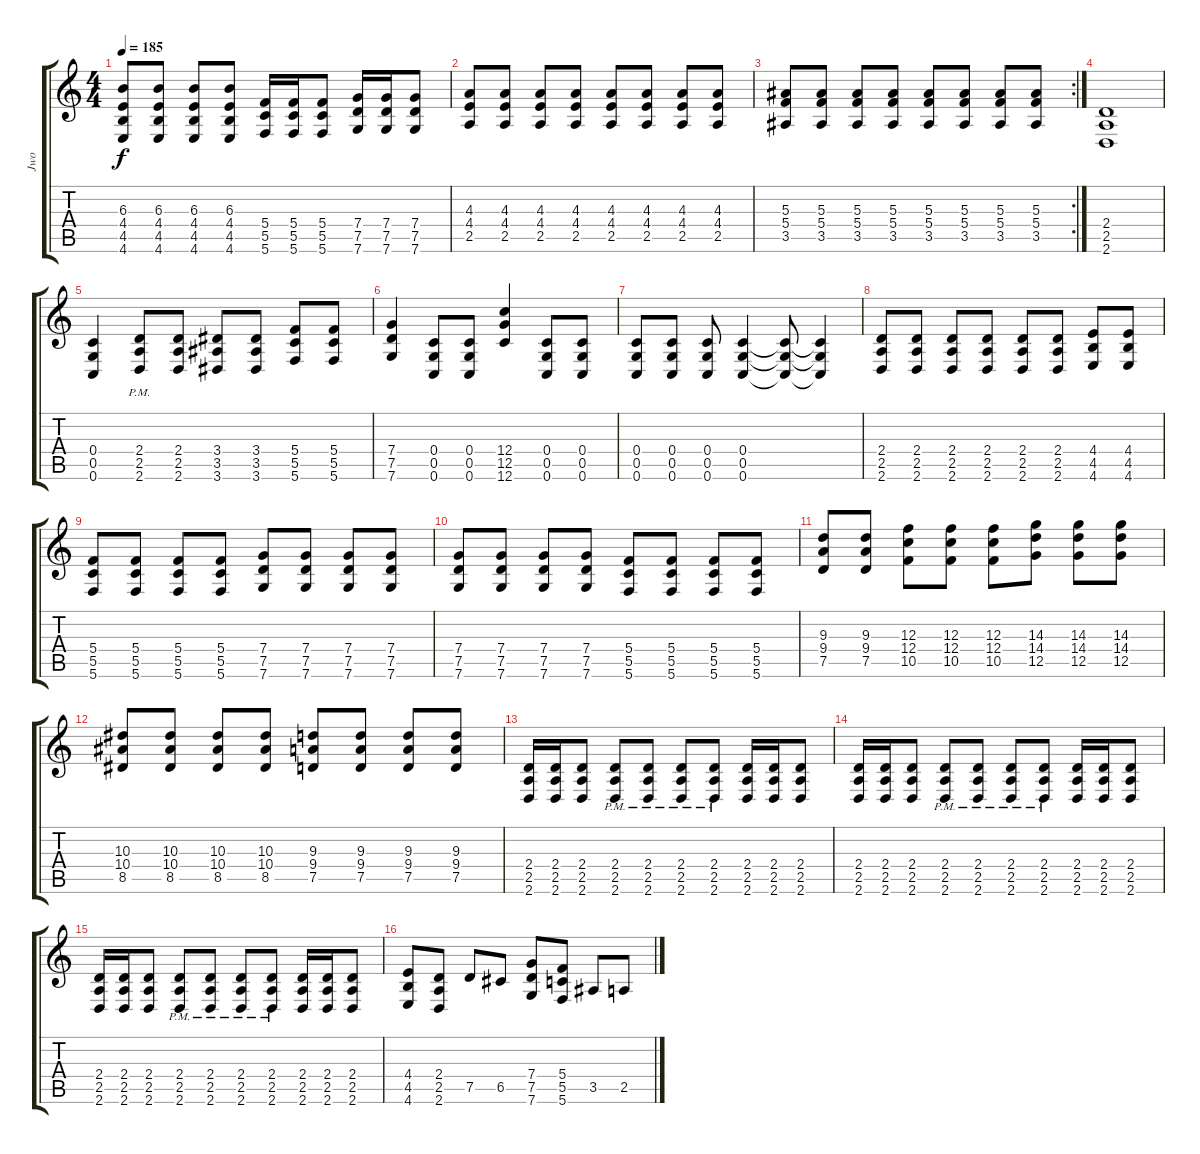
\track ("Jwo" "Jwo") {instrument distortionguitar}
\staff {score tabs}
\tuning (D4 A3 F3 C3 G2 C2) {hide}
\ts (4 4)
\tempo 185
\clef g2
\ks c
(6.3 4.4 4.5 4.6).8{dy f} (6.3 4.4 4.5 4.6).8 (6.3 4.4 4.5 4.6).8 (6.3 4.4 4.5 4.6).8 (5.4 5.5 5.6).16 (5.4 5.5 5.6).16 (5.4 5.5 5.6).8 (7.4 7.5 7.6).16 (7.4 7.5 7.6).16 (7.4 7.5 7.6).8 |
(4.3 4.4 2.5).8 (4.3 4.4 2.5).8 (4.3 4.4 2.5).8 (4.3 4.4 2.5).8 (4.3 4.4 2.5).8 (4.3 4.4 2.5).8 (4.3 4.4 2.5).8 (4.3 4.4 2.5).8 |
\rc 2
(5.3 5.4 3.5).8 (5.3 5.4 3.5).8 (5.3 5.4 3.5).8 (5.3 5.4 3.5).8 (5.3 5.4 3.5).8 (5.3 5.4 3.5).8 (5.3 5.4 3.5).8 (5.3 5.4 3.5).8 |
(2.4 2.5 2.6).1 |
(0.4 0.5 0.6).4 (2.4 2.5 2.6{pm}).8 (2.4 2.5 2.6).8 (3.4 3.5 3.6).8 (3.4 3.5 3.6).8 (5.4 5.5 5.6).8 (5.4 5.5 5.6).8 |
(7.4 7.5 7.6).4 (0.4 0.5 0.6).8 (0.4 0.5 0.6).8 (12.4 12.5 12.6).4 (0.4 0.5 0.6).8 (0.4 0.5 0.6).8 |
(0.4 0.5 0.6).8 (0.4 0.5 0.6).8 (0.4 0.5 0.6).8 (0.4 0.5 0.6).4 (0.4{t} 0.5{t} 0.6{t}).8 (0.4{t} 0.5{t} 0.6{t}).4 |
(2.4 2.5 2.6).8 (2.4 2.5 2.6).8 (2.4 2.5 2.6).8 (2.4 2.5 2.6).8 (2.4 2.5 2.6).8 (2.4 2.5 2.6).8 (4.4 4.5 4.6).8 (4.4 4.5 4.6).8 |
(5.4 5.5 5.6).8 (5.4 5.5 5.6).8 (5.4 5.5 5.6).8 (5.4 5.5 5.6).8 (7.4 7.5 7.6).8 (7.4 7.5 7.6).8 (7.4 7.5 7.6).8 (7.4 7.5 7.6).8 |
(7.4 7.5 7.6).8 (7.4 7.5 7.6).8 (7.4 7.5 7.6).8 (7.4 7.5 7.6).8 (5.4 5.5 5.6).8 (5.4 5.5 5.6).8 (5.4 5.5 5.6).8 (5.4 5.5 5.6).8 |
(9.3 9.4 7.5).8 (9.3 9.4 7.5).8 (12.3 12.4 10.5).8 (12.3 12.4 10.5).8 (12.3 12.4 10.5).8 (14.3 14.4 12.5).8 (14.3 14.4 12.5).8 (14.3 14.4 12.5).8 |
(10.3 10.4 8.5).8 (10.3 10.4 8.5).8 (10.3 10.4 8.5).8 (10.3 10.4 8.5).8 (9.3 9.4 7.5).8 (9.3 9.4 7.5).8 (9.3 9.4 7.5).8 (9.3 9.4 7.5).8 |
(2.4 2.5 2.6).16 (2.4 2.5 2.6).16 (2.4 2.5 2.6).8 (2.4{pm} 2.5{pm} 2.6{pm}).8 (2.4{pm} 2.5{pm} 2.6{pm}).8 (2.4{pm} 2.5{pm} 2.6{pm}).8 (2.4{pm} 2.5{pm} 2.6{pm}).8 (2.4 2.5 2.6).16 (2.4 2.5 2.6).16 (2.4 2.5 2.6).8 |
(2.4 2.5 2.6).16 (2.4 2.5 2.6).16 (2.4 2.5 2.6).8 (2.4{pm} 2.5{pm} 2.6{pm}).8 (2.4{pm} 2.5{pm} 2.6{pm}).8 (2.4{pm} 2.5{pm} 2.6{pm}).8 (2.4{pm} 2.5{pm} 2.6{pm}).8 (2.4 2.5 2.6).16 (2.4 2.5 2.6).16 (2.4 2.5 2.6).8 |
(2.4 2.5 2.6).16 (2.4 2.5 2.6).16 (2.4 2.5 2.6).8 (2.4{pm} 2.5{pm} 2.6{pm}).8 (2.4{pm} 2.5{pm} 2.6{pm}).8 (2.4{pm} 2.5{pm} 2.6{pm}).8 (2.4{pm} 2.5{pm} 2.6{pm}).8 (2.4 2.5 2.6).16 (2.4 2.5 2.6).16 (2.4 2.5 2.6).8 |
(4.4 4.5 4.6).8 (2.4 2.5 2.6).8 7.5.8 6.5.8 (7.4 7.5 7.6).8 (5.4 5.5 5.6).8 3.5.8 2.5.8
